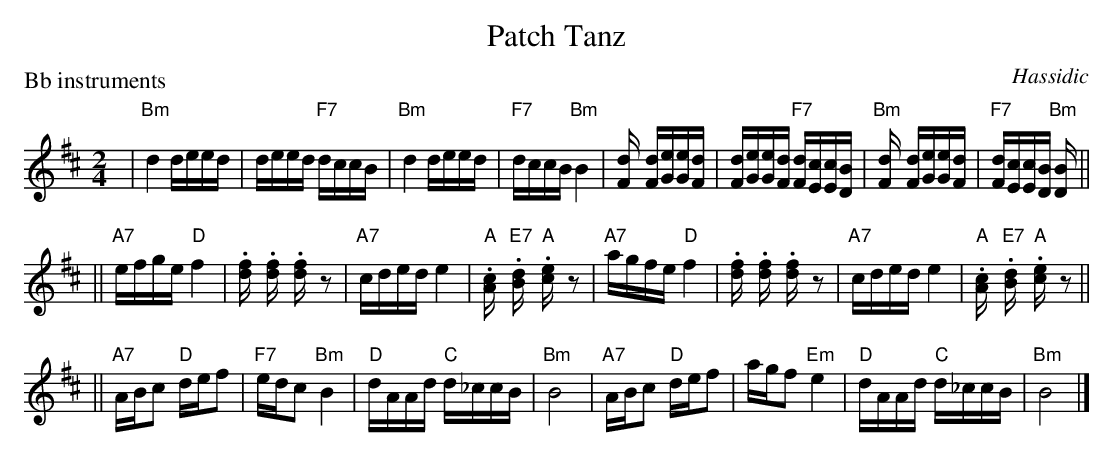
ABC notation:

X:1
T: Patch Tanz
O: Hassidic
M: 2/4
L: 1/16
P: Bb instruments
K: Bm
 | "Bm"d4 deed | deed "F7"dccB | "Bm"d4 deed | "F7"dccB "Bm"B4 \
 | [d4F] [dF][eG][eG][dF] | [dF][eG][eG][dF] "F7"[dF][cE][cE][BD] | "Bm"[d4F] [dF][eG][eG][dF] | "F7"[dF][cE][cE][BD] "Bm"[B4D] ||
|| "A7"efge "D"f4 | .[f2d] .[f2d] .[f2d] z2 | "A7"cded e4 | "A".[c2A] "E7".[d2B] "A".[e2c] z2 \
 | "A7"agfe "D"f4 | .[f2d] .[f2d] .[f2d] z2 | "A7"cded e4 | "A".[c2A] "E7".[d2B] "A".[e2c] z2 ||
|| "A7"ABc2 "D"def2 | "F7"edc2 "Bm"B4 | "D"dAAd "C"d_ccB | "Bm"B8 \
 | "A7"ABc2 "D"def2 | agf2 "Em"e4 | "D"dAAd "C"d_ccB | "Bm"B8 |]
